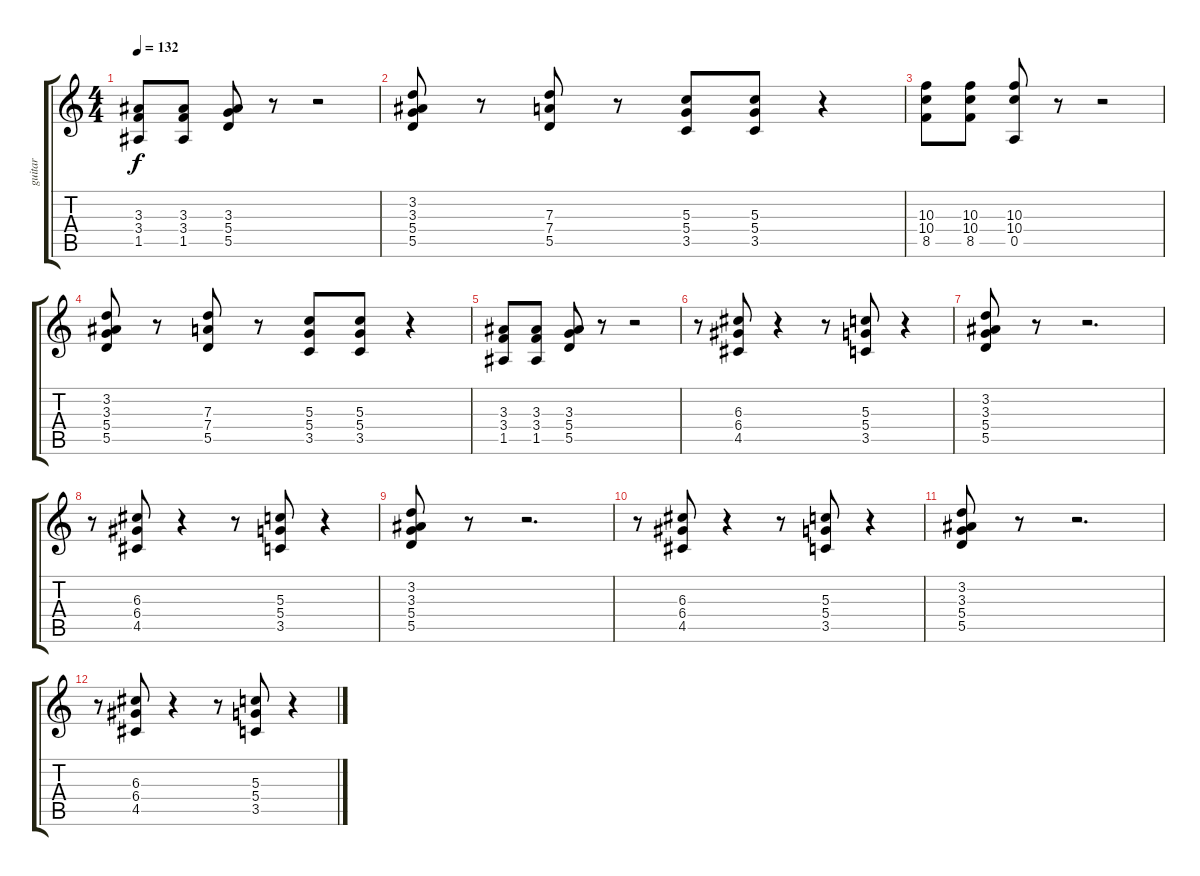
\track ("guitar" "guitar") {instrument electricguitarjazz}
\staff {score tabs}
\tuning (E4 B3 G3 D3 A2 E2) {hide}
\ts (4 4)
\tempo 132
\clef g2
\ks c
(3.3 3.4 1.5).8{dy f} (3.3 3.4 1.5).8 (3.3 5.4 5.5).8 r.8 r.2 |
(3.2 3.3 5.4 5.5).8 r.8 (7.3 7.4 5.5).8 r.8 (5.3 5.4 3.5).8 (5.3 5.4 3.5).8 r.4 |
(10.3 10.4 8.5).8 (10.3 10.4 8.5).8 (10.3 10.4 0.5).8 r.8 r.2 |
(3.2 3.3 5.4 5.5).8 r.8 (7.3 7.4 5.5).8 r.8 (5.3 5.4 3.5).8 (5.3 5.4 3.5).8 r.4 |
(3.3 3.4 1.5).8 (3.3 3.4 1.5).8 (3.3 5.4 5.5).8 r.8 r.2 |
r.8 (6.3 6.4 4.5).8 r.4 r.8 (5.3 5.4 3.5).8 r.4 |
(3.2 3.3 5.4 5.5).8 r.8 r.2{d} |
r.8 (6.3 6.4 4.5).8 r.4 r.8 (5.3 5.4 3.5).8 r.4 |
(3.2 3.3 5.4 5.5).8 r.8 r.2{d} |
r.8 (6.3 6.4 4.5).8 r.4 r.8 (5.3 5.4 3.5).8 r.4 |
(3.2 3.3 5.4 5.5).8 r.8 r.2{d} |
r.8 (6.3 6.4 4.5).8 r.4 r.8 (5.3 5.4 3.5).8 r.4
